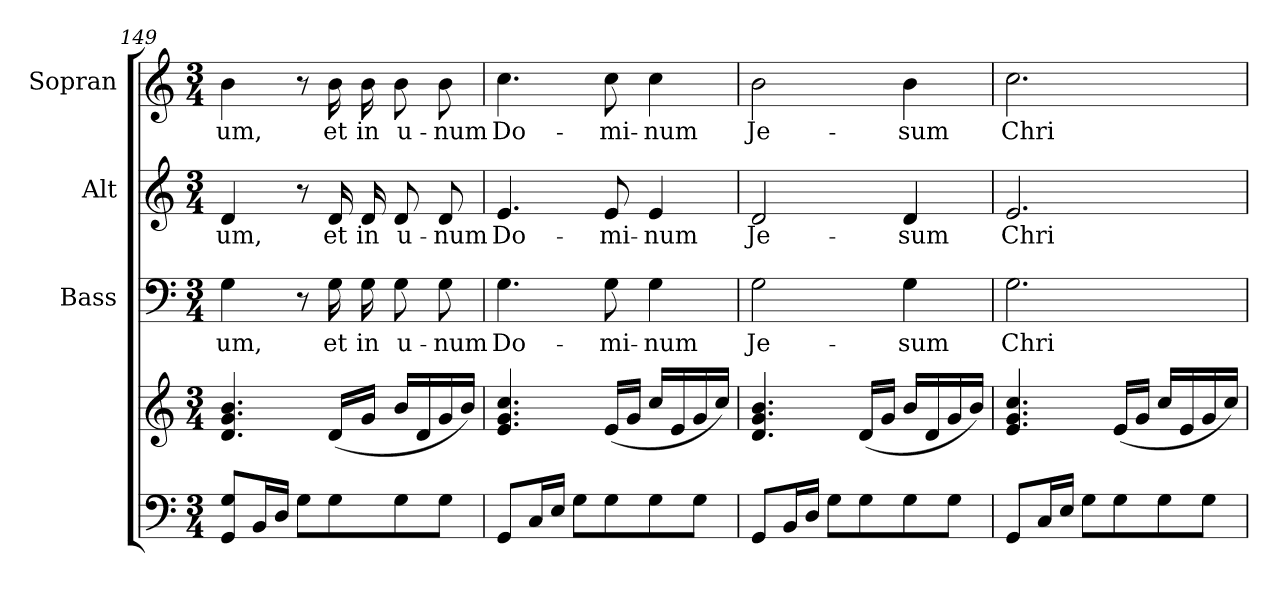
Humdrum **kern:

**kern	**kern	**kern	**text	**kern	**text	**kern	**text
*part4	*part4	*part3	*part3	*part2	*part2	*part1	*part1
*staff5	*staff4	*staff3	*staff3	*staff2	*staff2	*staff1	*staff1
*	*	*I"Bass	*	*I"Alt	*	*I"Sopran	*
*	*	*I'B.	*	*I'A.	*	*I'S.	*
*clefF4	*clefG2	*clefF4	*	*clefG2	*	*clefG2	*
*k[]	*k[]	*k[]	*	*k[]	*	*k[]	*
*C:	*C:	*C:	*	*C:	*	*C:	*
*M3/4	*M3/4	*M3/4	*	*M3/4	*	*M3/4	*
=149	=149	=149	=149	=149	=149	=149	=149
!	!	!	!LO:LY:b	!	!LO:LY:b	!	!LO:LY:b
8GG/ 8G/L	4.d/ 4.g/ 4.b/	4G\	-um,	4d/	-um,	4b\	-um,
16BB/L	.	.	.	.	.	.	.
16D/JJ	.	.	.	.	.	.	.
8G\L	.	8r	.	8r	.	8r	.
!	!	!	!LO:LY:b	!	!LO:LY:b	!	!LO:LY:b
8G\	(<16d/LL	16G\	et	16d/	et	16b\	et
!	!	!	!LO:LY:b	!	!LO:LY:b	!	!LO:LY:b
.	16g/JJ	16G\	in	16d/	in	16b\	in
!	!	!	!LO:LY:b	!	!LO:LY:b	!	!LO:LY:b
8G\	16b/LL	8G\	u-	8d/	u-	8b\	u-
.	16d/	.	.	.	.	.	.
!	!	!	!LO:LY:b	!	!LO:LY:b	!	!LO:LY:b
8G\J	16g/	8G\	-num	8d/	-num	8b\	-num
.	16b/JJ)	.	.	.	.	.	.
!!LO:LB:g=z
=150	=150	=150	=150	=150	=150	=150	=150
!	!	!	!LO:LY:b	!	!LO:LY:b	!	!LO:LY:b
8GG/L	4.e/ 4.g/ 4.cc/	4.G\	Do-	4.e/	Do-	4.cc\	Do-
16C/L	.	.	.	.	.	.	.
16E/JJ	.	.	.	.	.	.	.
8G\L	.	.	.	.	.	.	.
!	!	!	!LO:LY:b	!	!LO:LY:b	!	!LO:LY:b
8G\	(<16e/LL	8G\	-mi-	8e/	-mi-	8cc\	-mi-
.	16g/JJ	.	.	.	.	.	.
!	!	!	!LO:LY:b	!	!LO:LY:b	!	!LO:LY:b
8G\	16cc/LL	4G\	-num	4e/	-num	4cc\	-num
.	16e/	.	.	.	.	.	.
8G\J	16g/	.	.	.	.	.	.
.	16cc/JJ)	.	.	.	.	.	.
=151	=151	=151	=151	=151	=151	=151	=151
!	!	!	!LO:LY:b	!	!LO:LY:b	!	!LO:LY:b
8GG/L	4.d/ 4.g/ 4.b/	2G\	Je-	2d/	Je-	2b\	Je-
16BB/L	.	.	.	.	.	.	.
16D/JJ	.	.	.	.	.	.	.
8G\L	.	.	.	.	.	.	.
8G\	(<16d/LL	.	.	.	.	.	.
.	16g/JJ	.	.	.	.	.	.
!	!	!	!LO:LY:b	!	!LO:LY:b	!	!LO:LY:b
8G\	16b/LL	4G\	-sum	4d/	-sum	4b\	-sum
.	16d/	.	.	.	.	.	.
8G\J	16g/	.	.	.	.	.	.
.	16b/JJ)	.	.	.	.	.	.
=152	=152	=152	=152	=152	=152	=152	=152
!	!	!	!LO:LY:b	!	!LO:LY:b	!	!LO:LY:b
8GG/L	4.e/ 4.g/ 4.cc/	2.G\	Chri-	2.e/	Chri-	2.cc\	Chri-
16C/L	.	.	.	.	.	.	.
16E/JJ	.	.	.	.	.	.	.
8G\L	.	.	.	.	.	.	.
8G\	(<16e/LL	.	.	.	.	.	.
.	16g/JJ	.	.	.	.	.	.
8G\	16cc/LL	.	.	.	.	.	.
.	16e/	.	.	.	.	.	.
8G\J	16g/	.	.	.	.	.	.
.	16cc/JJ)	.	.	.	.	.	.
=	=	=	=	=	=	=	=
*-	*-	*-	*-	*-	*-	*-	*-
